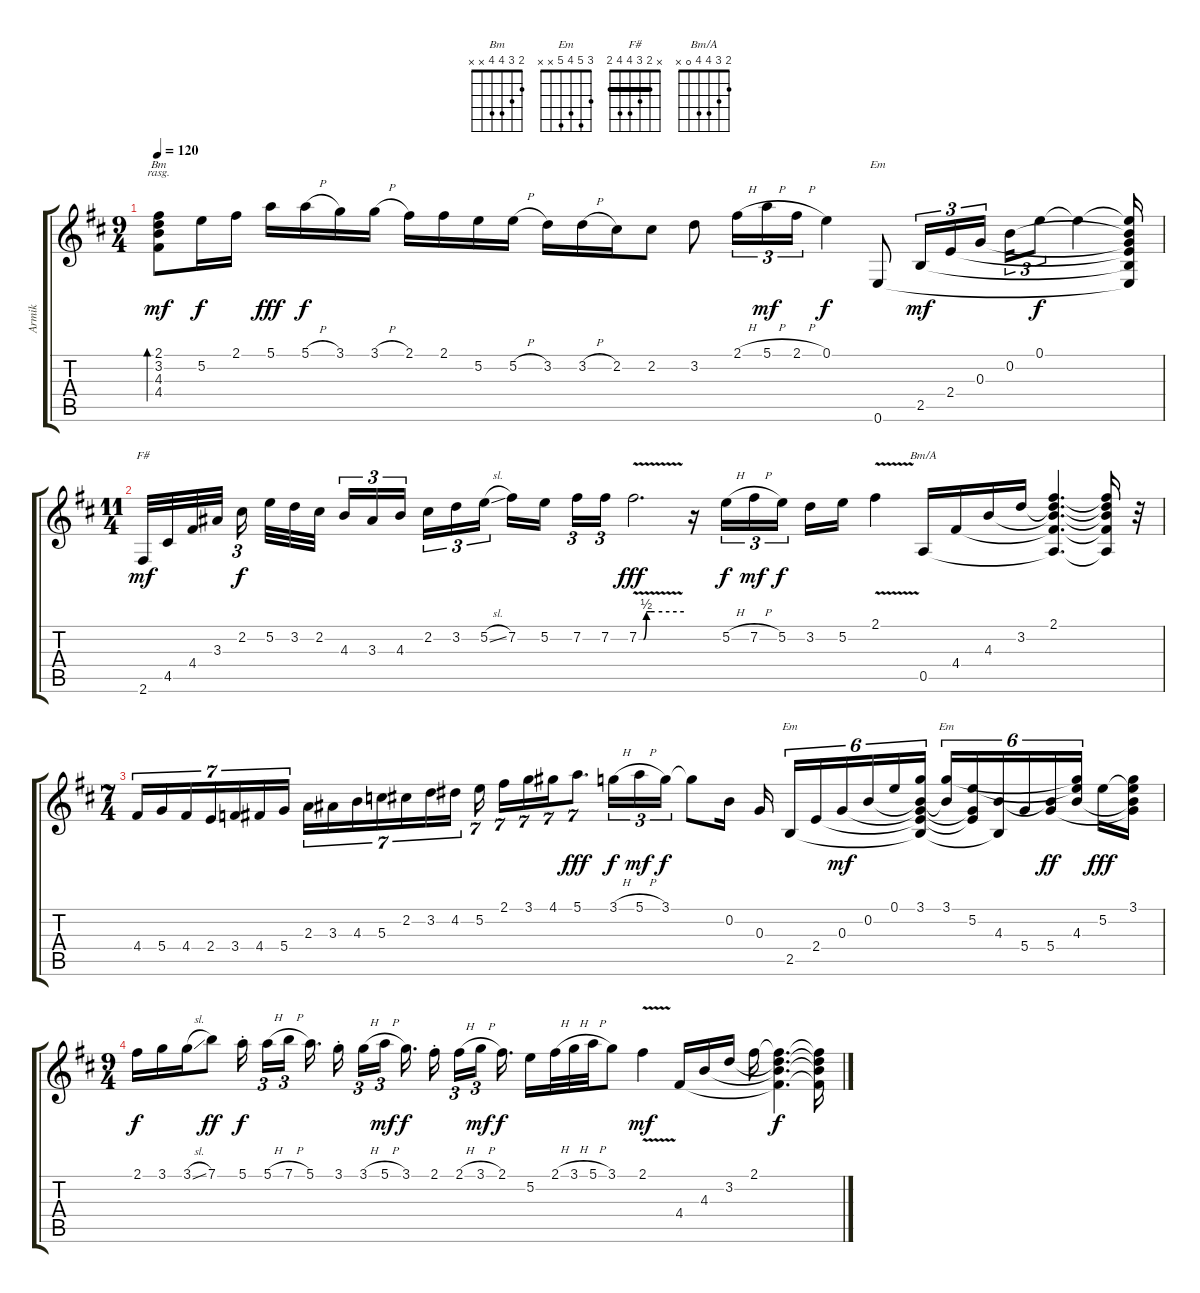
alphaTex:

\track ("Armik" "Armik") {instrument acousticguitarnylon}
\staff {score tabs}
\tuning (E4 B3 G3 D3 A2 E2) {hide}
\chord ("Bm" 2 3 4 4 x x)
\chord ("Em" 0 0 0 2 2 0)
\chord ("F#" x 2 3 4 4 2) {barre 2}
\chord ("Bm/A" 2 3 4 4 0 x)
\chord ("Em" 0 0 0 2 2 x)
\chord ("Em" 3 5 4 5 x x)
\ts (9 4)
\tempo 120
\clef g2
\ks bminor
(2.1 3.2 4.3 4.4).8{bd 480 ch "Bm" rasg ii dy mf} 5.2.16{dy f} 2.1.16 5.1.16{dy fff} 5.1{h}.16{dy f} 3.1.16 3.1{h}.16 2.1.16 2.1.16 5.2.16 5.2{h}.16 3.2.16 3.2{h}.16 2.2.16 2.2.8 3.2.8 2.1{h}.16{tu (3 2)} 5.1{h}.16{tu (3 2) dy mf} 2.1{h}.16{tu (3 2)} 0.1.4{dy f} 0.6.8{ch "Em"} 2.5.16{tu (3 2) dy mf} 2.4.16{tu (3 2)} 0.3.16{tu (3 2) beam splitsecondary} 0.2.16{tu (3 2)} 0.1.8{tu (3 2) dy f} 0.1{t}.4 (0.1{t} 0.2{t} 0.3{t} 2.4{t} 2.5{t} 0.6{t}).16 |
\ts (11 4)
2.6.32{ch "F#" dy mf} 4.5.32 4.4.32 3.3.32{beam splitsecondary} 2.2.16{tu (3 2) dy f beam splitsecondary} 5.2.32 3.2.32 2.2.32 4.3.16{tu (3 2)} 3.3.16{tu (3 2)} 4.3.16{tu (3 2) beam splitsecondary} 2.2.16{tu (3 2)} 3.2.16{tu (3 2)} 5.2{sl}.16{tu (3 2)} 7.2.16 5.2.16{beam splitsecondary} 7.2.16{tu (3 2)} 7.2.16{tu (3 2)} 7.2{be (custom 0 0 6 0 10 2 15 2 21 2 60 2) v}.2{d dy fff} r.16 5.2{h}.16{tu (3 2) dy f} 7.2{h}.16{tu (3 2) dy mf} 5.2.16{tu (3 2) dy f beam splitsecondary} 3.2.16 5.2.16 2.1{v}.4 0.5.16{ch "Bm/A"} 4.4.16 4.3.16 3.2.16 (2.1 3.2{t} 4.3{t} 4.4{t} 0.5{t}).4{d} (2.1{t} 3.2{t} 4.3{t} 4.4{t} 0.5{t}).16 r.32 |
\ts (7 4)
4.4.16{tu (7 4)} 5.4.16{tu (7 4)} 4.4.16{tu (7 4)} 2.4.16{tu (7 4)} 3.4.16{tu (7 4)} 4.4.16{tu (7 4)} 5.4.16{tu (7 4)} 2.3.16{tu (7 4)} 3.3.16{tu (7 4)} 4.3.16{tu (7 4)} 5.3.16{tu (7 4)} 2.2.16{tu (7 4)} 3.2.16{tu (7 4)} 4.2.16{tu (7 4)} 5.2.16{tu (7 4)} 2.1.16{tu (7 4)} 3.1.16{tu (7 4)} 4.1.16{tu (7 4)} 5.1.8{d tu (7 4) dy fff} 3.1{h}.16{tu (3 2) dy f} 5.1{h}.16{tu (3 2) dy mf} 3.1.16{tu (3 2) dy f} 3.1{t}.8 0.2.16 0.3.16{beam splitsecondary} 2.5.16{tu (6 4) ch "Em"} 2.4.16{tu (6 4)} 0.3.16{tu (6 4) dy mf} 0.2.16{tu (6 4)} 0.1.16{tu (6 4)} (3.1 0.2{t} 0.3{t} 2.4{t} 2.5{t}).16{tu (6 4) beam splitsecondary} (3.1 0.2{t}).16{tu (6 4) ch "Em"} (5.2 0.3{t} 2.4{t}).16{tu (6 4)} (4.3 2.5{t}).16{tu (6 4)} 5.4.16{tu (6 4)} (4.3{t} 5.4).16{tu (6 4) dy ff} (3.1{t} 5.2{t} 4.3).16{tu (6 4) beam splitsecondary} 5.2.16{dy fff} (3.1 5.2{t} 4.3{t} 5.4{t}).16 |
\ts (9 4)
2.1.16{dy f} 3.1.16 3.1{sl}.16 7.1.8{dy ff} 5.1{st}.16{dy f beam splitsecondary} 5.1{h}.16{tu (3 2)} 7.1{h}.16{tu (3 2) beam splitsecondary} 5.1.16{d} 3.1{st}.16{beam splitsecondary} 3.1{h}.16{tu (3 2)} 5.1{h}.16{tu (3 2) dy mf beam splitsecondary} 3.1.16{d dy f} 2.1{st}.16{beam splitsecondary} 2.1{h}.16{tu (3 2)} 3.1{h}.16{tu (3 2) dy mf beam splitsecondary} 2.1.16{d dy f} 5.2.16 2.1{h}.32 3.1{h}.32 5.1{h}.32 3.1.8 2.1{v}.4{dy mf} 4.4.16 4.3.16 3.2.16 2.1.16 (2.1{t} 3.2{t} 4.3{t} 4.4{t}).4{d dy f} (2.1{t} 3.2{t} 4.3{t} 4.4{t}).16
